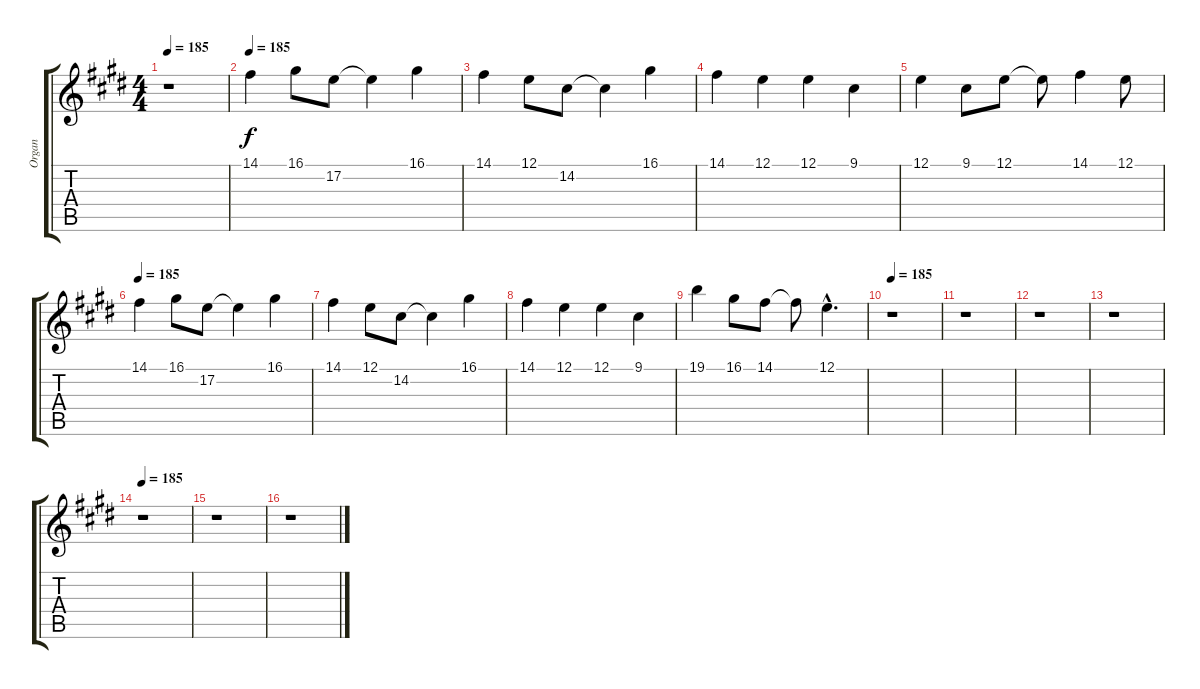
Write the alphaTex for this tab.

\track ("Organ" "Organ") {instrument churchorgan}
\staff {score tabs}
\tuning (E4 B3 G3 D3 A2 E2) {hide}
\ts (4 4)
\tempo 185
\clef g2
\ks e
r.1{dy f} |
\tempo 185
14.1.4 16.1.8 17.2.8 17.2{t}.4 16.1.4 |
14.1.4 12.1.8 14.2.8 14.2{t}.4 16.1.4 |
14.1.4 12.1.4 12.1.4 9.1.4 |
12.1.4 9.1.8 12.1.8 12.1{t}.8 14.1.4 12.1.8 |
\tempo 185
14.1.4 16.1.8 17.2.8 17.2{t}.4 16.1.4 |
14.1.4 12.1.8 14.2.8 14.2{t}.4 16.1.4 |
14.1.4 12.1.4 12.1.4 9.1.4 |
19.1.4 16.1.8 14.1.8 14.1{t}.8 12.1{hac}.4{d} |
\tempo 185
r.1 |
r.1 |
r.1 |
r.1 |
\tempo 185
r.1 |
r.1 |
r.1
